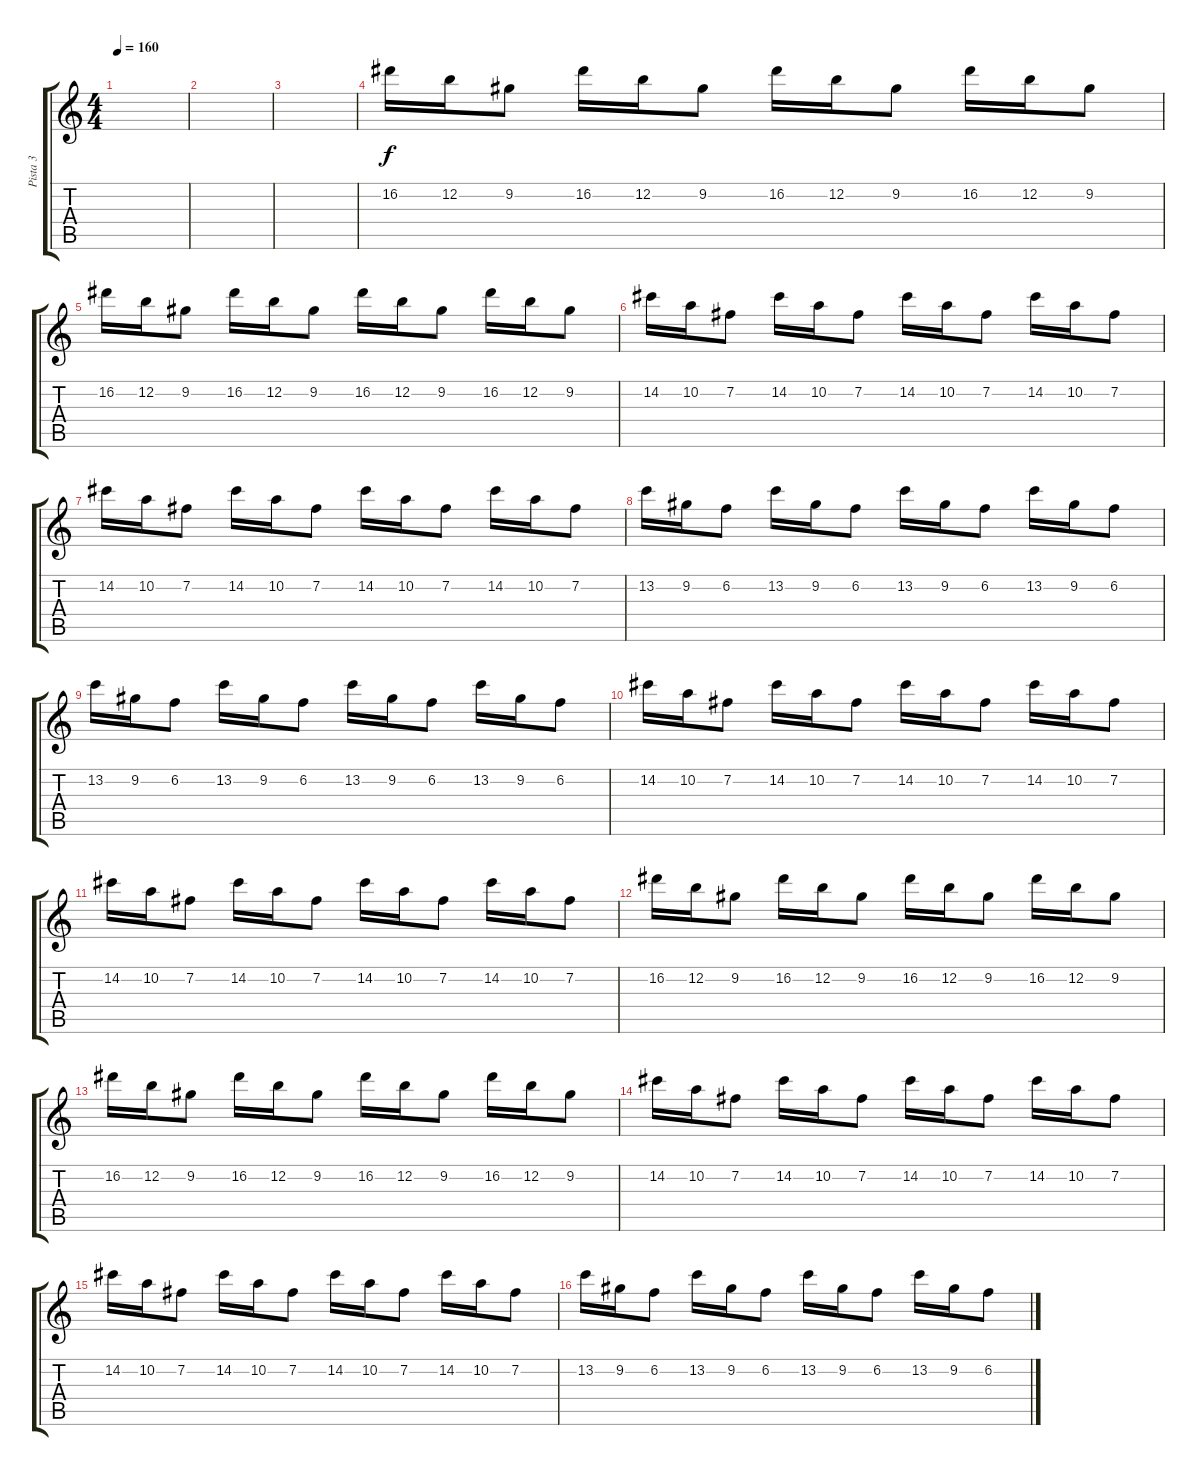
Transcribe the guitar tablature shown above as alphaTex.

\track ("Pista 3" "Pista 3") {instrument distortionguitar}
\staff {score tabs}
\tuning (E4 B3 G3 D3 A2 E2) {hide}
\ts (4 4)
\tempo 160
\clef g2
\ks c
|
|
|
16.2.16{balance 0} 12.2.16 9.2.8 16.2.16 12.2.16 9.2.8 16.2.16 12.2.16 9.2.8 16.2.16 12.2.16 9.2.8 |
16.2.16 12.2.16 9.2.8 16.2.16 12.2.16 9.2.8 16.2.16 12.2.16 9.2.8 16.2.16 12.2.16 9.2.8 |
14.2.16 10.2.16 7.2.8 14.2.16 10.2.16 7.2.8 14.2.16 10.2.16 7.2.8 14.2.16 10.2.16 7.2.8 |
14.2.16 10.2.16 7.2.8 14.2.16 10.2.16 7.2.8 14.2.16 10.2.16 7.2.8 14.2.16 10.2.16 7.2.8 |
13.2.16 9.2.16 6.2.8 13.2.16 9.2.16 6.2.8 13.2.16 9.2.16 6.2.8 13.2.16 9.2.16 6.2.8 |
13.2.16 9.2.16 6.2.8 13.2.16 9.2.16 6.2.8 13.2.16 9.2.16 6.2.8 13.2.16 9.2.16 6.2.8 |
14.2.16 10.2.16 7.2.8 14.2.16 10.2.16 7.2.8 14.2.16 10.2.16 7.2.8 14.2.16 10.2.16 7.2.8 |
14.2.16 10.2.16 7.2.8 14.2.16 10.2.16 7.2.8 14.2.16 10.2.16 7.2.8 14.2.16 10.2.16 7.2.8 |
16.2.16 12.2.16 9.2.8 16.2.16 12.2.16 9.2.8 16.2.16 12.2.16 9.2.8 16.2.16 12.2.16 9.2.8 |
16.2.16 12.2.16 9.2.8 16.2.16 12.2.16 9.2.8 16.2.16 12.2.16 9.2.8 16.2.16 12.2.16 9.2.8 |
14.2.16 10.2.16 7.2.8 14.2.16 10.2.16 7.2.8 14.2.16 10.2.16 7.2.8 14.2.16 10.2.16 7.2.8 |
14.2.16 10.2.16 7.2.8 14.2.16 10.2.16 7.2.8 14.2.16 10.2.16 7.2.8 14.2.16 10.2.16 7.2.8 |
13.2.16 9.2.16 6.2.8 13.2.16 9.2.16 6.2.8 13.2.16 9.2.16 6.2.8 13.2.16 9.2.16 6.2.8
